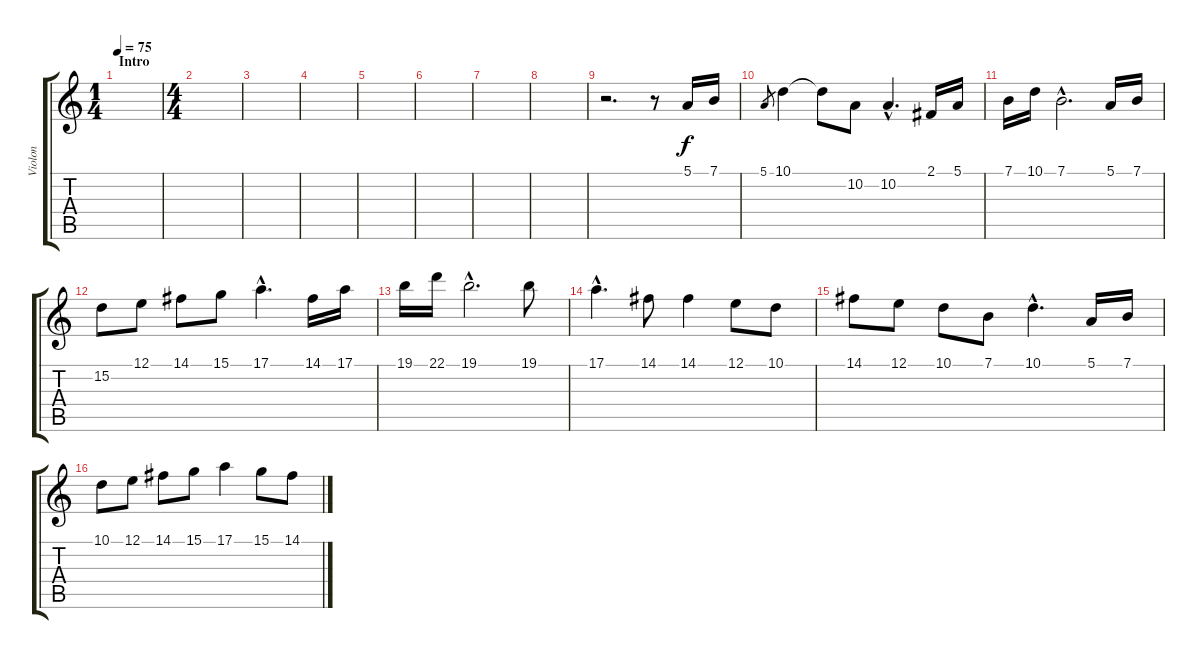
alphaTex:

\track ("Violon" "Violon") {instrument violin}
\staff {score tabs}
\tuning (E4 B3 G3 D3 A2 E2) {hide}
\ts (1 4)
\section ("" "Intro")
\tempo 75
\clef g2
\ks c
|
\ts (4 4)
|
|
|
|
|
|
|
r.2{d} r.8 5.1.16 7.1.16 |
5.1.8{gr} 10.1.4 10.1{t}.8 10.2.8 10.2{hac}.4{d} 2.1.16 5.1.16 |
7.1.16 10.1.16 7.1{hac}.2{d} 5.1.16 7.1.16 |
15.2.8 12.1.8 14.1.8 15.1.8 17.1{hac}.4{d} 14.1.16 17.1.16 |
19.1.16 22.1.16 19.1{hac}.2{d} 19.1.8 |
17.1{hac}.4{d} 14.1.8 14.1.4 12.1.8 10.1.8 |
14.1.8 12.1.8 10.1.8 7.1.8 10.1{hac}.4{d} 5.1.16 7.1.16 |
10.1.8 12.1.8 14.1.8 15.1.8 17.1.4 15.1.8 14.1.8
